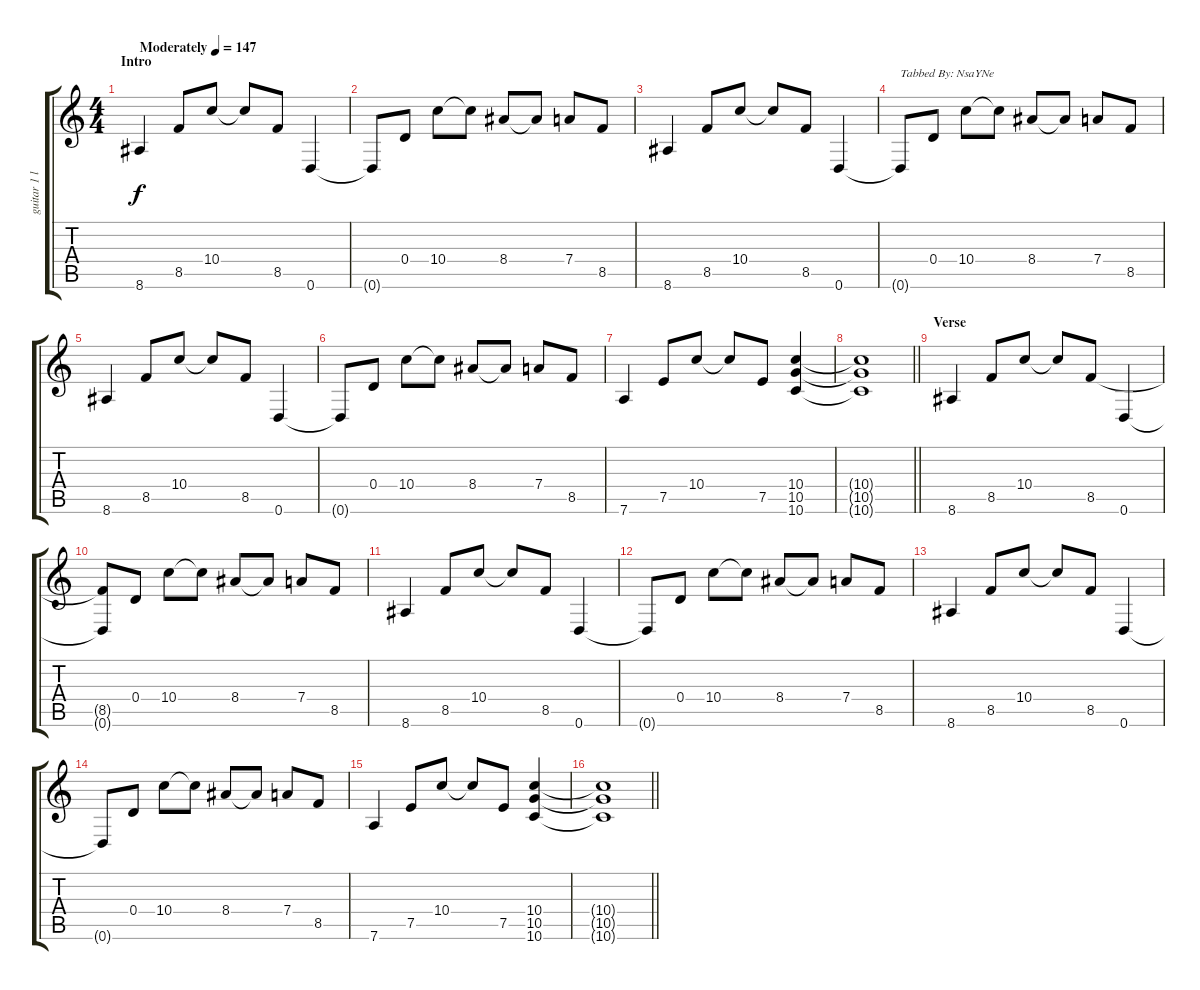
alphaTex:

\track ("guitar 1 lead acousic" "guitar 1 l") {instrument acousticguitarsteel}
\staff {score tabs}
\tuning (E4 B3 G3 D3 A2 D2) {hide}
\ts (4 4)
\section ("" "Intro")
\tempo (147 "Moderately")
\clef g2
\ks c
8.6.4{dy f instrument acousticguitarsteel} 8.5.8 10.4.8 10.4{t}.8 8.5.8 0.6.4 |
0.6{t}.8 0.4.8 10.4.8 10.4{t}.8 8.4.8 8.4{t}.8 7.4.8 8.5.8 |
8.6.4 8.5.8 10.4.8 10.4{t}.8 8.5.8 0.6.4 |
0.6{t}.8{txt "Tabbed By: NsaYNe"} 0.4.8 10.4.8 10.4{t}.8 8.4.8 8.4{t}.8 7.4.8 8.5.8 |
8.6.4 8.5.8 10.4.8 10.4{t}.8 8.5.8 0.6.4 |
0.6{t}.8 0.4.8 10.4.8 10.4{t}.8 8.4.8 8.4{t}.8 7.4.8 8.5.8 |
7.6.4 7.5.8 10.4.8 10.4{t}.8 7.5.8 (10.4 10.5 10.6).4 |
\barLineRight lightlight
(10.4{t} 10.5{t} 10.6{t}).1 |
\section ("" "Verse")
8.6.4 8.5.8 10.4.8 10.4{t}.8 8.5.8 0.6.4 |
(8.5{t} 0.6{t}).8 0.4.8 10.4.8 10.4{t}.8 8.4.8 8.4{t}.8 7.4.8 8.5.8 |
8.6.4 8.5.8 10.4.8 10.4{t}.8 8.5.8 0.6.4 |
0.6{t}.8 0.4.8 10.4.8 10.4{t}.8 8.4.8 8.4{t}.8 7.4.8 8.5.8 |
8.6.4 8.5.8 10.4.8 10.4{t}.8 8.5.8 0.6.4 |
0.6{t}.8 0.4.8 10.4.8 10.4{t}.8 8.4.8 8.4{t}.8 7.4.8 8.5.8 |
7.6.4 7.5.8 10.4.8 10.4{t}.8 7.5.8 (10.4 10.5 10.6).4 |
\barLineRight lightlight
(10.4{t} 10.5{t} 10.6{t}).1
